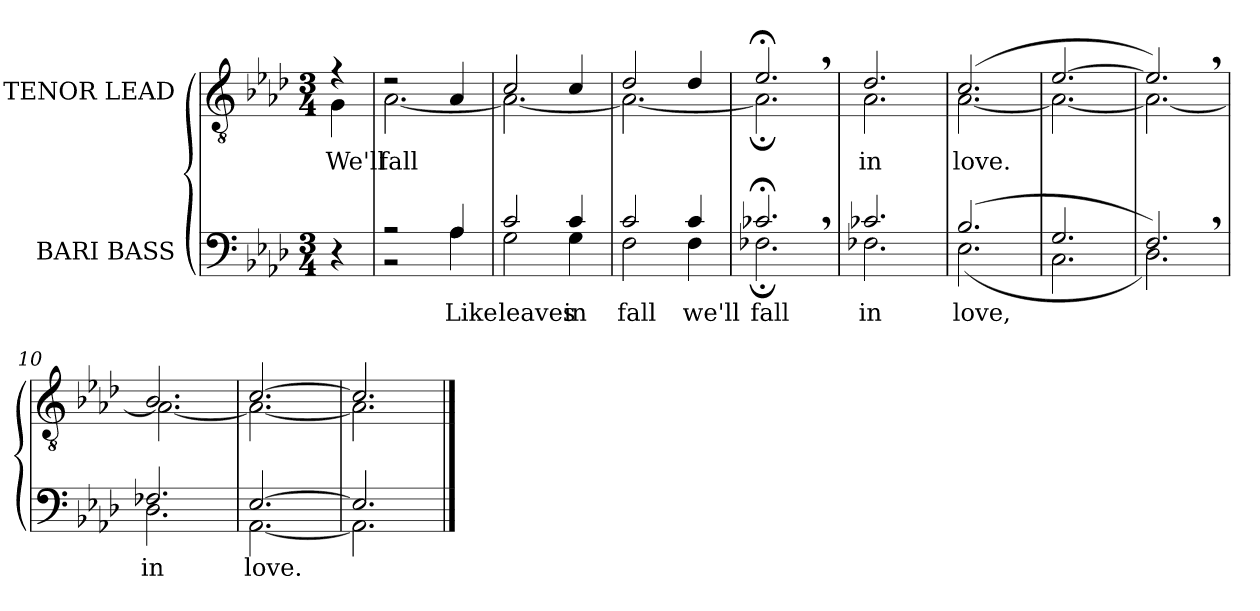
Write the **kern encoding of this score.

**kern	**text	**kern	**text
*part2	*part2	*part1	*part1
*staff2	*staff2	*staff1	*staff1
*I"BARI BASS	*	*I"TENOR LEAD	*
*clefF4	*	*clefGv2	*
*k[b-e-a-d-]	*	*k[b-e-a-d-]	*
*M3/4	*	*M3/4	*
=1	=1	=1	=1
*	*	*^	*
!	!	!	!	!LO:LY:b
4r	.	4r	4G\	We'll
=2	=2	=2	=2	=2
*^	*	*	*	*
!	!	!	!	!	!LO:LY:b
2r	2r	.	2r	[2.A-\	fall
!	!	!LO:LY:a	!	!	!
4A-/	4A-\	Like	4A-/	.	.
=3	=3	=3	=3	=3	=3
!	!	!LO:LY:a	!	!	!
2c/	2G\	leaves	2c/	2.A-\_	.
!	!	!LO:LY:a	!	!	!
4c/	4G\	in	4c/	.	.
=4	=4	=4	=4	=4	=4
!	!	!LO:LY:a	!	!	!
2c/	2F\	fall	2d-/	2.A-\_	.
!	!	!LO:LY:a	!	!	!
4c/	4F\	we'll	4d-/	.	.
=5	=5	=5	=5	=5	=5
!	!	!LO:LY:a	!	!	!
2.c-X;<,/	2.F-X;\	fall	2.e-;<,/	2.A-;\]	.
!!LO:LB:g=z	!!
=6	=6	=6	=6	=6	=6
!	!	!LO:LY:a	!	!	!LO:LY:b
2.c-X/	2.F-X\	in	2.d-/	2.A-\	in
=7	=7	=7	=7	=7	=7
!	!	!LO:LY:a	!	!	!LO:LY:b
(2.B-/	(2.E-\	love,	(2.c/	[2.A-\	love.
=8	=8	=8	=8	=8	=8
2.G/	2.C\	.	[2.e-/	2.A-\_	.
=9	=9	=9	=9	=9	=9
2.F,/)	2.D-\)	.	2.e-,/])	2.A-\_	.
=10	=10	=10	=10	=10	=10
!	!	!LO:LY:a	!	!	!
2.F-X/	2.D-\	in	2.B-/	2.A-\_	.
=11	=11	=11	=11	=11	=11
!	!	!LO:LY:a	!	!	!
[2.E-/	[2.AA-\	love.	[2.c/	2.A-\_	.
=12	=12	=12	=12	=12	=12
2.E-/]	2.AA-\]	.	2.c/]	2.A-\]	.
*v	*v	*	*	*	*
*	*	*v	*v	*
==	==	==	==
*-	*-	*-	*-
